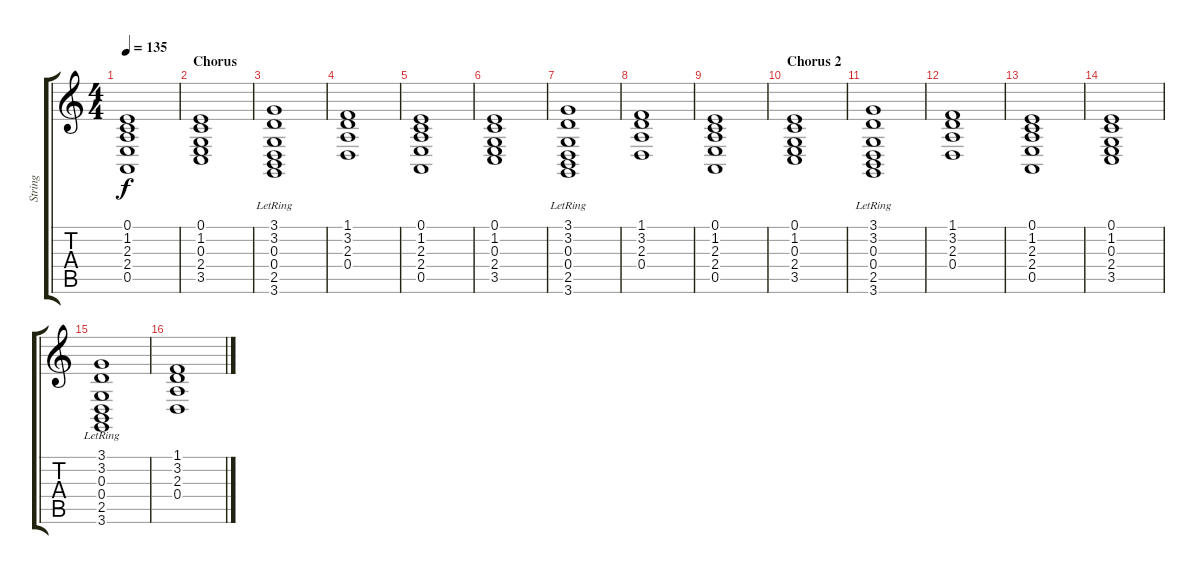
\track ("String" "String") {instrument stringensemble1}
\staff {score tabs}
\tuning (E4 B3 G3 D3 A2 E2) {hide}
\ts (4 4)
\tempo 135
\clef g2
\ks c
(0.1 1.2 2.3 2.4 0.5).1{dy f} |
\section ("" "Chorus")
(0.1 1.2 0.3 2.4 3.5).1 |
(3.1 3.2 0.3 0.4 2.5 3.6{lr}).1 |
(1.1 3.2 2.3 0.4).1 |
(0.1 1.2 2.3 2.4 0.5).1 |
(0.1 1.2 0.3 2.4 3.5).1 |
(3.1 3.2 0.3 0.4 2.5 3.6{lr}).1 |
(1.1 3.2 2.3 0.4).1 |
(0.1 1.2 2.3 2.4 0.5).1 |
\section ("" "Chorus 2")
(0.1 1.2 0.3 2.4 3.5).1 |
(3.1 3.2 0.3 0.4 2.5 3.6{lr}).1 |
(1.1 3.2 2.3 0.4).1 |
(0.1 1.2 2.3 2.4 0.5).1 |
(0.1 1.2 0.3 2.4 3.5).1 |
(3.1 3.2 0.3 0.4 2.5 3.6{lr}).1 |
(1.1 3.2 2.3 0.4).1
